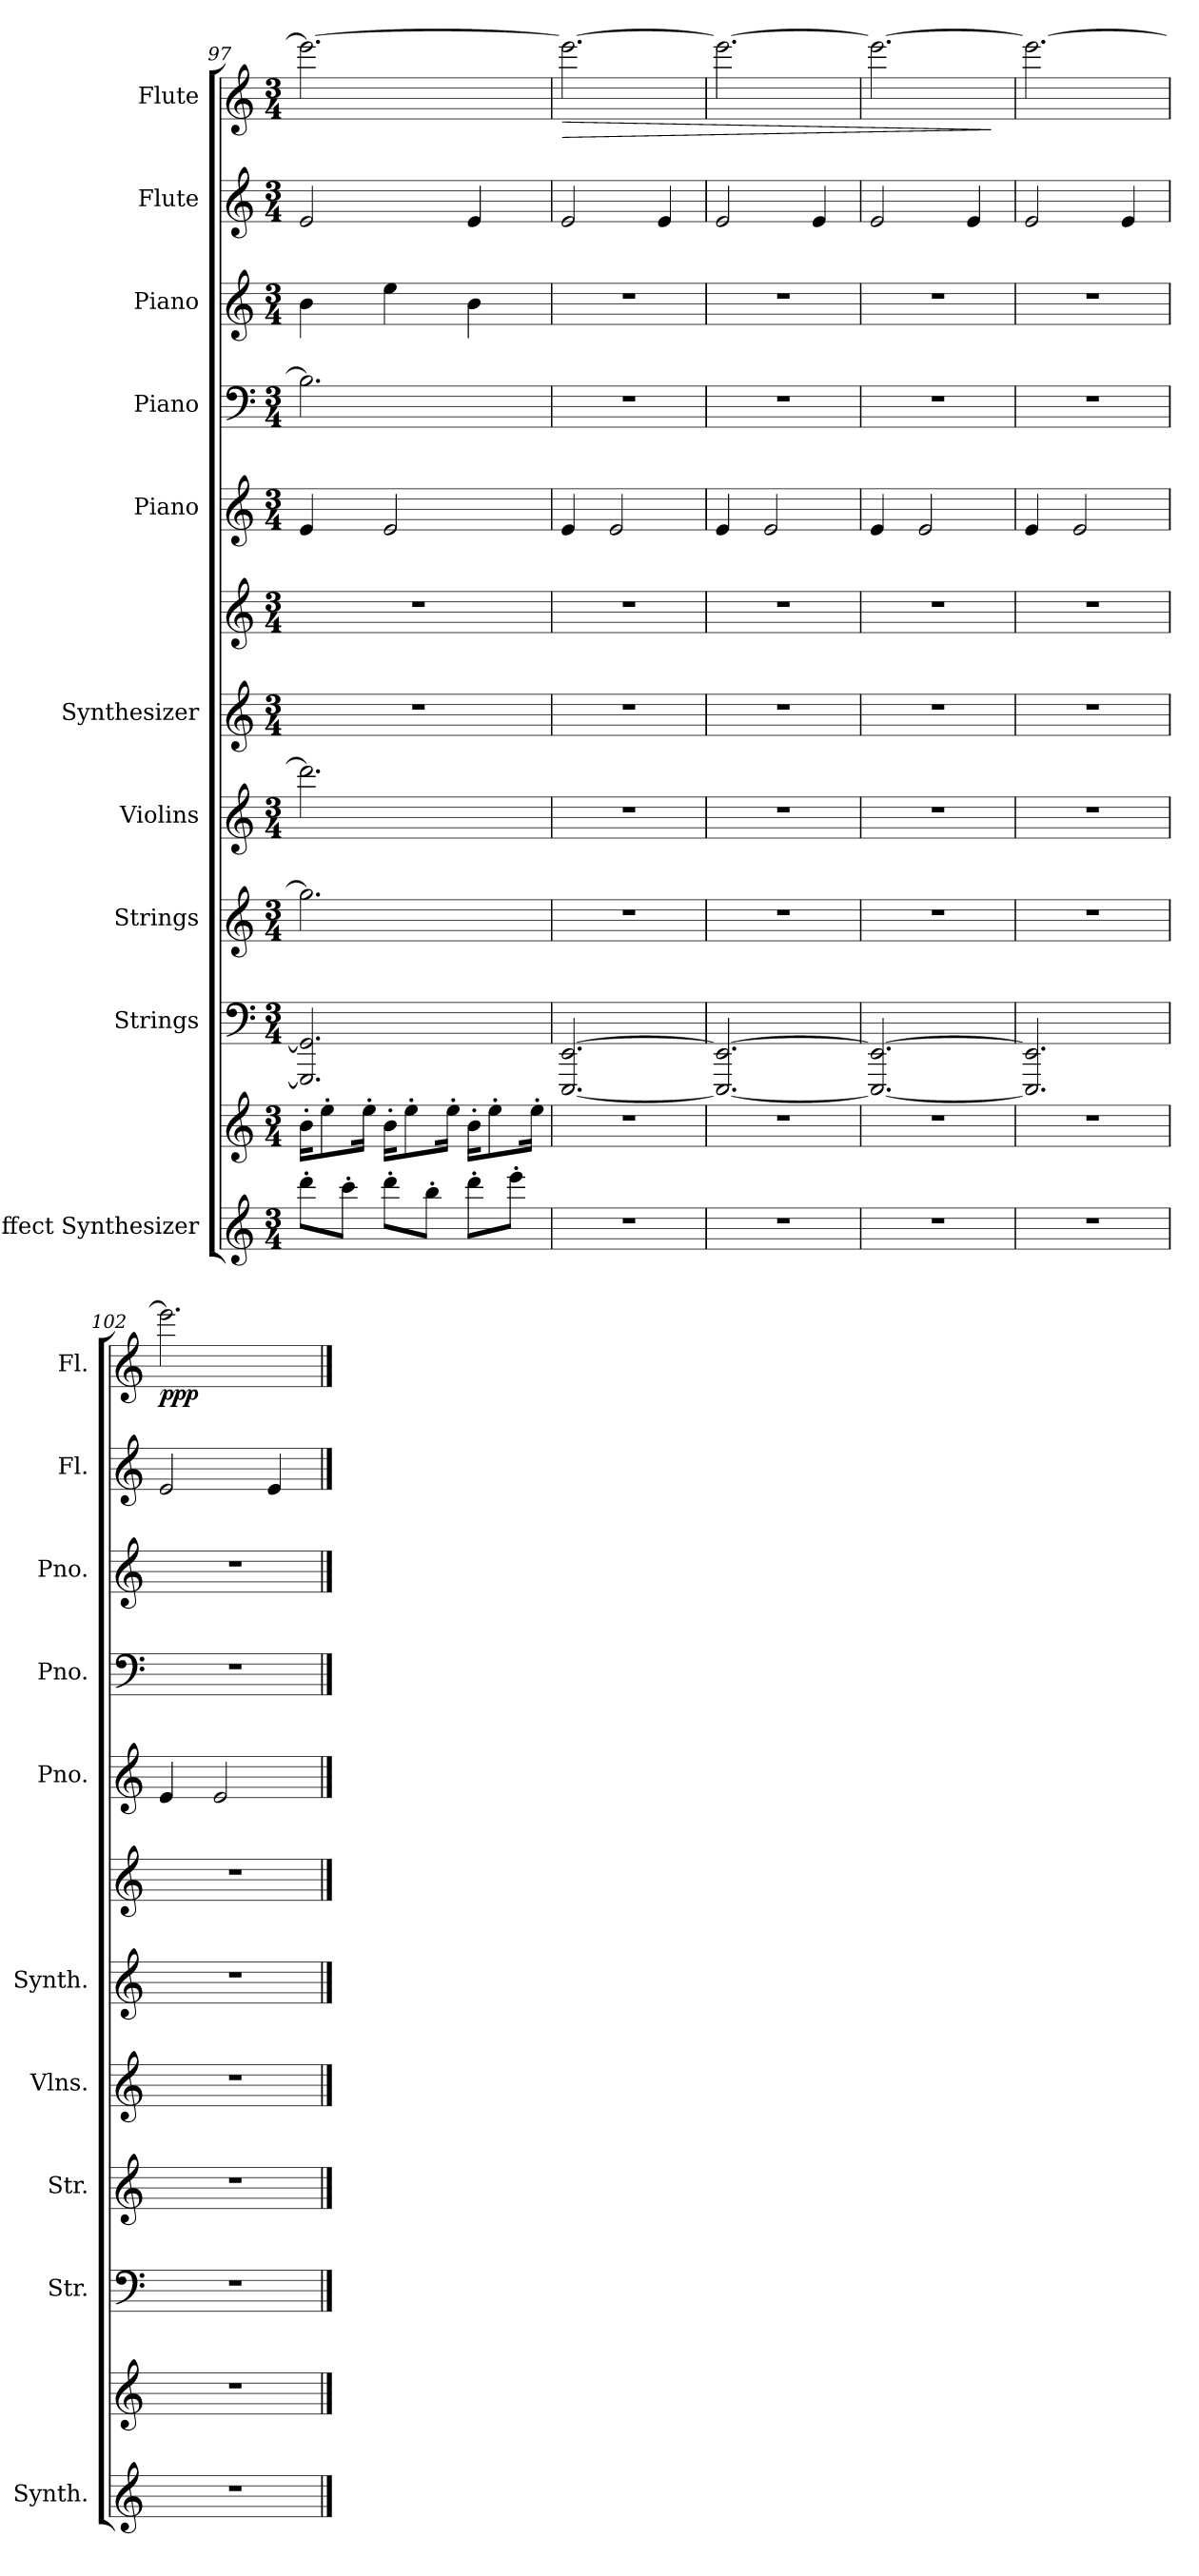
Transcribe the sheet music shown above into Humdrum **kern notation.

**kern	**kern	**kern	**kern	**kern	**kern	**kern	**kern	**kern	**kern	**kern	**kern	**dynam
*part10	*part10	*part9	*part8	*part7	*part6	*part6	*part5	*part4	*part3	*part2	*part1	*part1
*staff12	*staff11	*staff10	*staff9	*staff8	*staff7	*staff6	*staff5	*staff4	*staff3	*staff2	*staff1	*staff1
*I"Effect Synthesizer	*	*I"Strings	*I"Strings	*I"Violins	*I"Synthesizer	*	*I"Piano	*I"Piano	*I"Piano	*I"Flute	*I"Flute	*
*I'Synth.	*	*I'Str.	*I'Str.	*I'Vlns.	*I'Synth.	*	*I'Pno.	*I'Pno.	*I'Pno.	*I'Fl.	*I'Fl.	*
!!LO:PB:g=z
*clefG2	*clefG2	*clefF4	*clefG2	*clefG2	*clefG2	*clefG2	*clefG2	*clefF4	*clefG2	*clefG2	*clefG2	*
*k[]	*k[]	*k[]	*k[]	*k[]	*k[]	*k[]	*k[]	*k[]	*k[]	*k[]	*k[]	*
*M3/4	*M3/4	*M3/4	*M3/4	*M3/4	*M3/4	*M3/4	*M3/4	*M3/4	*M3/4	*M3/4	*M3/4	*
=97	=97	=97	=97	=97	=97	=97	=97	=97	=97	=97	=97	=97
8ddd'\L	16b'\KL	2.GGG/] 2.GG/]	2.gg\]	2.ddd\]	2.r	2.r	4e/	2.B\]	4b\	2e/	2.eee\_	.
.	8ee'\	.	.	.	.	.	.	.	.	.	.	.
8ccc'\J	.	.	.	.	.	.	.	.	.	.	.	.
.	16ee'\Jk	.	.	.	.	.	.	.	.	.	.	.
8ddd'\L	16b'\KL	.	.	.	.	.	2e/	.	4ee\	.	.	.
.	8ee'\	.	.	.	.	.	.	.	.	.	.	.
8bb'\J	.	.	.	.	.	.	.	.	.	.	.	.
.	16ee'\Jk	.	.	.	.	.	.	.	.	.	.	.
8ddd'\L	16b'\KL	.	.	.	.	.	.	.	4b\	4e/	.	.
.	8ee'\	.	.	.	.	.	.	.	.	.	.	.
8eee'\J	.	.	.	.	.	.	.	.	.	.	.	.
.	16ee'\Jk	.	.	.	.	.	.	.	.	.	.	.
=98	=98	=98	=98	=98	=98	=98	=98	=98	=98	=98	=98	=98
!	!	!	!	!	!	!	!	!	!	!	!	!LO:HP:b
2.r	2.r	[2.EEE/ [2.EE/	2.r	2.r	2.r	2.r	4e/	2.r	2.r	2e/	2.eee\_	>
.	.	.	.	.	.	.	2e/	.	.	.	.	.
.	.	.	.	.	.	.	.	.	.	4e/	.	.
=99	=99	=99	=99	=99	=99	=99	=99	=99	=99	=99	=99	=99
2.r	2.r	2.EEE/_ 2.EE/_	2.r	2.r	2.r	2.r	4e/	2.r	2.r	2e/	2.eee\_	.
.	.	.	.	.	.	.	2e/	.	.	.	.	.
.	.	.	.	.	.	.	.	.	.	4e/	.	.
=100	=100	=100	=100	=100	=100	=100	=100	=100	=100	=100	=100	=100
2.r	2.r	2.EEE/_ 2.EE/_	2.r	2.r	2.r	2.r	4e/	2.r	2.r	2e/	2.eee\_	.
.	.	.	.	.	.	.	2e/	.	.	.	.	.
.	.	.	.	.	.	.	.	.	.	4e/	.	.
.	.	.	.	.	.	.	.	.	.	.	.	]
=101	=101	=101	=101	=101	=101	=101	=101	=101	=101	=101	=101	=101
2.r	2.r	2.EEE/] 2.EE/]	2.r	2.r	2.r	2.r	4e/	2.r	2.r	2e/	2.eee\_	.
.	.	.	.	.	.	.	2e/	.	.	.	.	.
.	.	.	.	.	.	.	.	.	.	4e/	.	.
=102	=102	=102	=102	=102	=102	=102	=102	=102	=102	=102	=102	=102
!	!	!	!	!	!	!	!	!	!	!	!	!LO:DY:b
2.r	2.r	2.r	2.r	2.r	2.r	2.r	4e/	2.r	2.r	2e/	2.eee\]	ppp
.	.	.	.	.	.	.	2e/	.	.	.	.	.
.	.	.	.	.	.	.	.	.	.	4e/	.	.
==	==	==	==	==	==	==	==	==	==	==	==	==
*-	*-	*-	*-	*-	*-	*-	*-	*-	*-	*-	*-	*-
